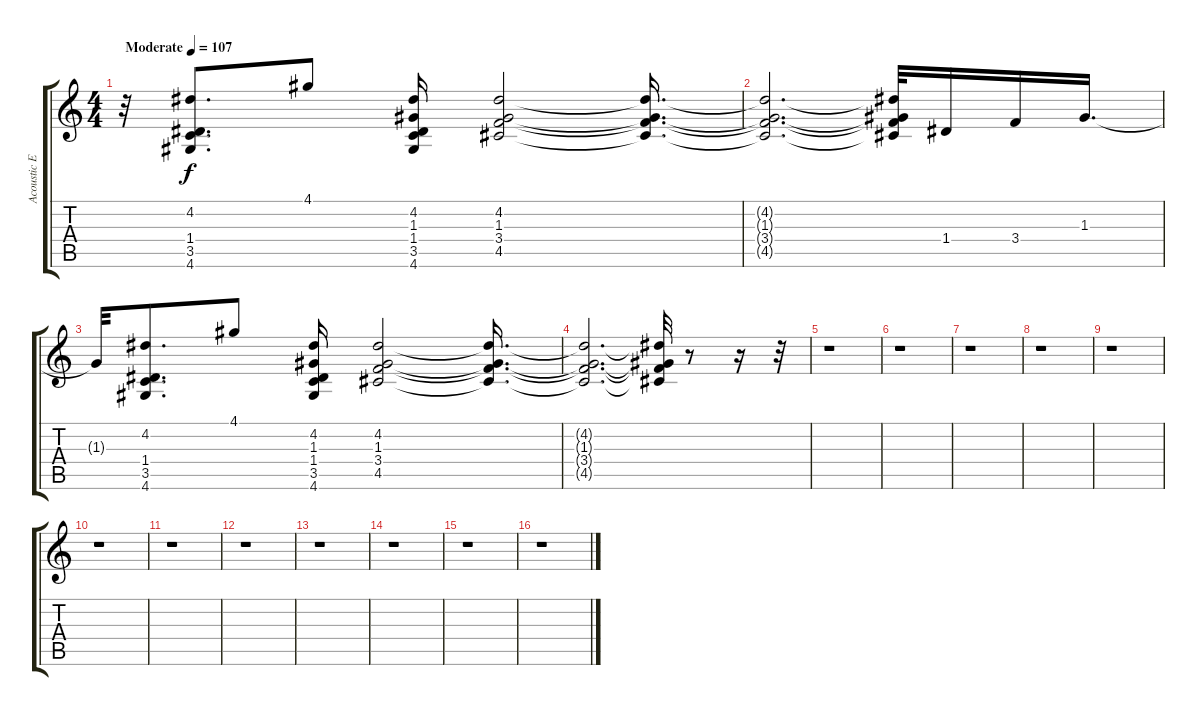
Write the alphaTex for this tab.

\track ("Acoustic Echo" "Acoustic E") {instrument acousticguitarsteel}
\staff {score tabs}
\tuning (E4 B3 G3 D3 A2 E2) {hide}
\ts (4 4)
\tempo (107 "Moderate")
\clef g2
\ks c
r.32{dy f instrument acousticguitarsteel} (4.2 1.4 3.5 4.6).8{d} 4.1.8 (4.2 1.3 1.4 3.5 4.6).16 (4.2 1.3 3.4 4.5).2 (4.2{t} 1.3{t} 3.4{t} 4.5{t}).16{d} |
(4.2{t} 1.3{t} 3.4{t} 4.5{t}).2{d} (4.2{t} 1.3{t} 3.4{t} 4.5{t}).32 1.4.16 3.4.16 1.3.16{d} |
1.3{t}.32 (4.2 1.4 3.5 4.6).8{d} 4.1.8 (4.2 1.3 1.4 3.5 4.6).16 (4.2 1.3 3.4 4.5).2 (4.2{t} 1.3{t} 3.4{t} 4.5{t}).16{d} |
(4.2{t} 1.3{t} 3.4{t} 4.5{t}).2{d} (4.2{t} 1.3{t} 3.4{t} 4.5{t}).32 r.8 r.16 r.32 |
r.1 |
r.1 |
r.1 |
r.1 |
r.1 |
r.1 |
r.1 |
r.1 |
r.1 |
r.1 |
r.1 |
r.1
